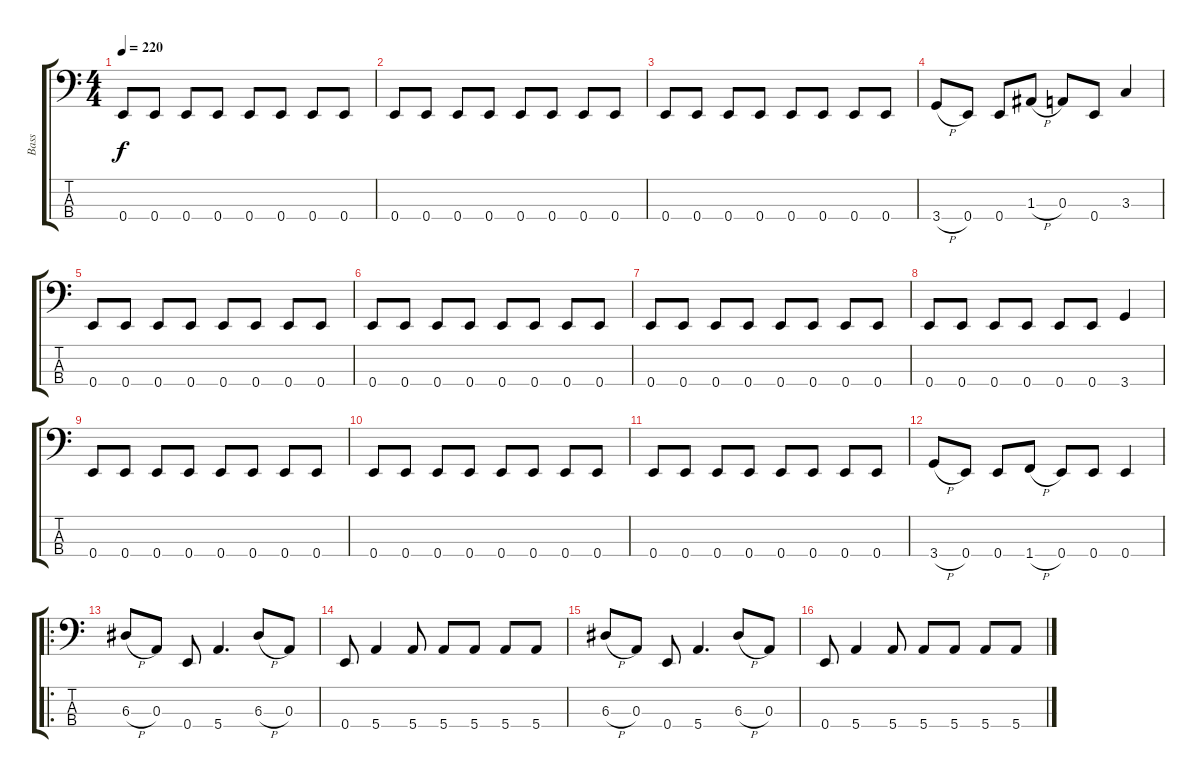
\track ("Bass" "Bass") {instrument electricbasspick}
\staff {score tabs}
\tuning (G2 D2 A1 E1) {hide}
\ts (4 4)
\tempo 220
\clef f4
\ks c
0.4.8{dy f} 0.4.8 0.4.8 0.4.8 0.4.8 0.4.8 0.4.8 0.4.8 |
0.4.8 0.4.8 0.4.8 0.4.8 0.4.8 0.4.8 0.4.8 0.4.8 |
0.4.8 0.4.8 0.4.8 0.4.8 0.4.8 0.4.8 0.4.8 0.4.8 |
3.4{h}.8 0.4.8 0.4.8 1.3{h}.8 0.3.8 0.4.8 3.3.4 |
0.4.8 0.4.8 0.4.8 0.4.8 0.4.8 0.4.8 0.4.8 0.4.8 |
0.4.8 0.4.8 0.4.8 0.4.8 0.4.8 0.4.8 0.4.8 0.4.8 |
0.4.8 0.4.8 0.4.8 0.4.8 0.4.8 0.4.8 0.4.8 0.4.8 |
0.4.8 0.4.8 0.4.8 0.4.8 0.4.8 0.4.8 3.4.4 |
0.4.8 0.4.8 0.4.8 0.4.8 0.4.8 0.4.8 0.4.8 0.4.8 |
0.4.8 0.4.8 0.4.8 0.4.8 0.4.8 0.4.8 0.4.8 0.4.8 |
0.4.8 0.4.8 0.4.8 0.4.8 0.4.8 0.4.8 0.4.8 0.4.8 |
3.4{h}.8 0.4.8 0.4.8 1.4{h}.8 0.4.8 0.4.8 0.4.4 |
\ro
6.3{h}.8 0.3.8 0.4.8 5.4.4{d} 6.3{h}.8 0.3.8 |
0.4.8 5.4.4 5.4.8 5.4.8 5.4.8 5.4.8 5.4.8 |
6.3{h}.8 0.3.8 0.4.8 5.4.4{d} 6.3{h}.8 0.3.8 |
0.4.8 5.4.4 5.4.8 5.4.8 5.4.8 5.4.8 5.4.8
